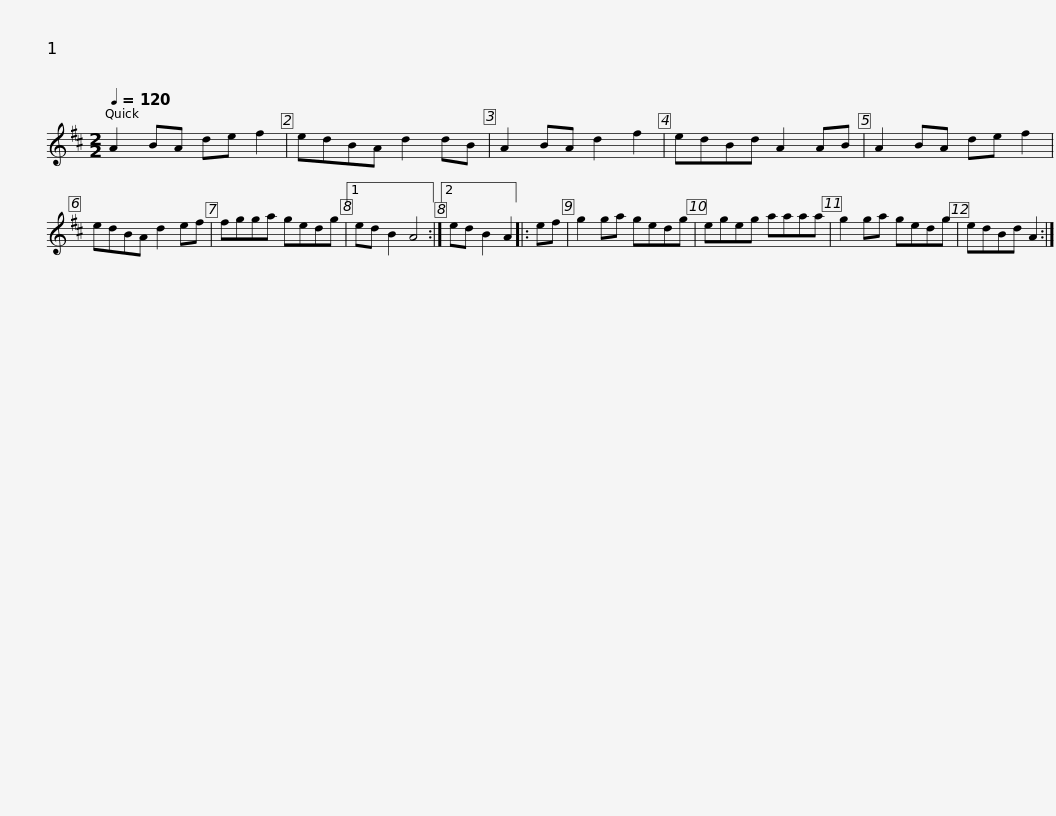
X:1
L:1/8
Q:1/4=120
M:2/2
I:linebreak $
K:D
V:1 treble
V:1
 A2 BA de f2 | edBA d2 dB | A2 BA d2 f2 | edBd A2 AB | A2 BA de f2 | %5
 edBA d2 ef |$ fgga gedg |1 ed B2 A4 :|2 ed B2 A2 |: ef | %10
 g2 ga gedg | egeg aaaa | g2 ga gedg |$ edBd A2 :| %14
